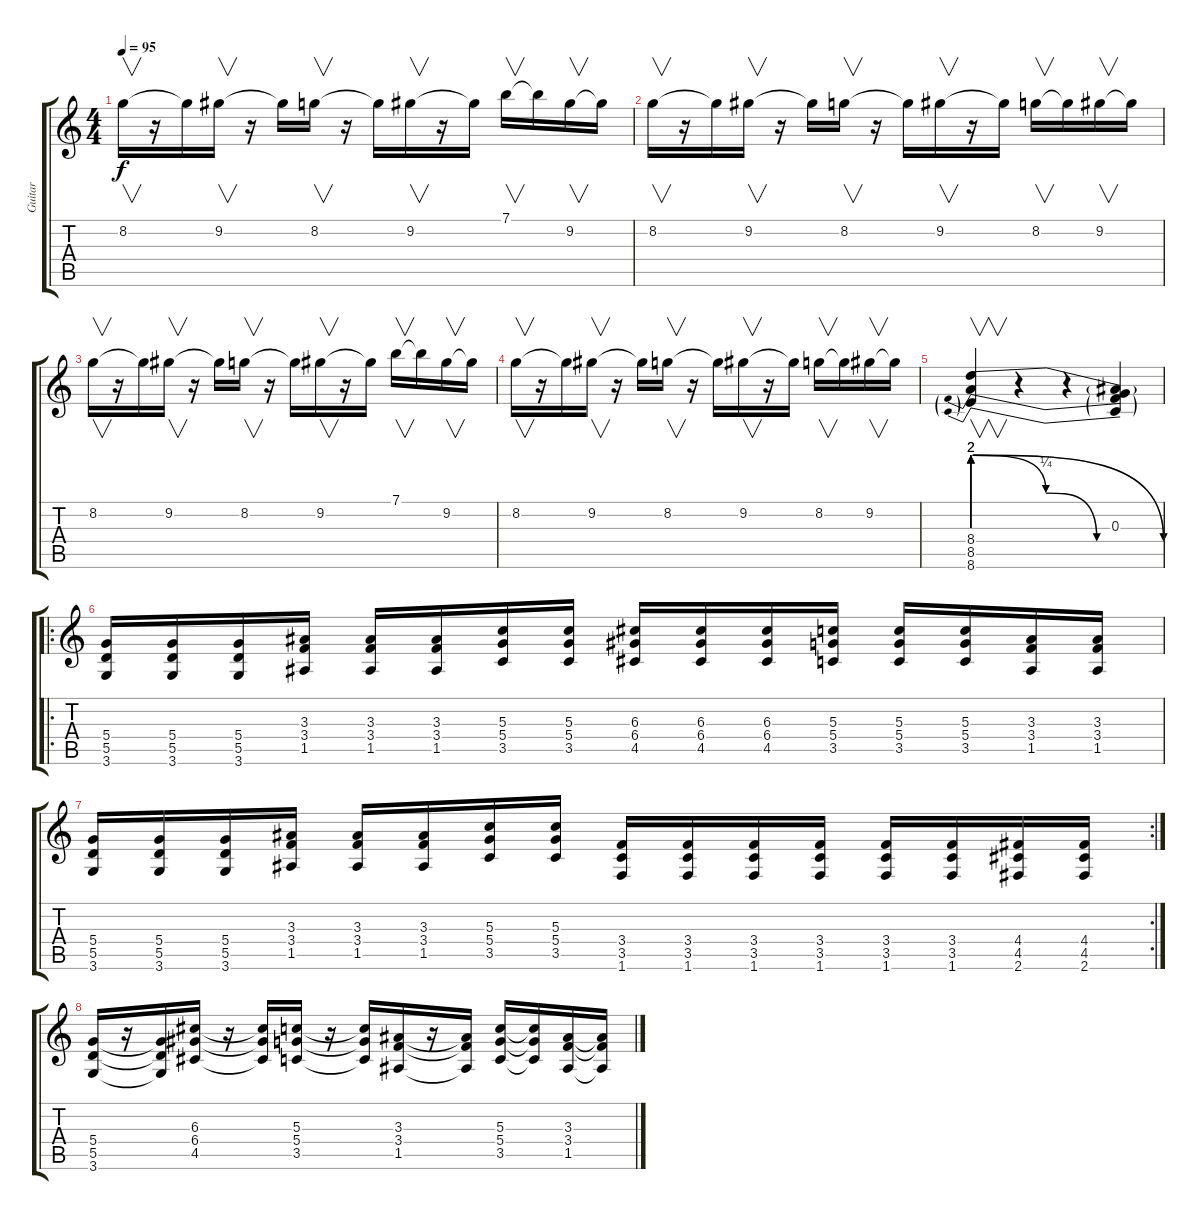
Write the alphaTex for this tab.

\track ("Guitar" "Guitar") {instrument distortionguitar}
\staff {score tabs}
\tuning (E4 B3 G3 D3 A2 E2) {hide}
\ts (4 4)
\tempo 95
\clef g2
\ks c
8.2.16{v dy f} r.16 8.2{t}.16 9.2.16{v} r.16 9.2{t}.16 8.2.16{v} r.16 8.2{t}.16 9.2.16{v} r.16 9.2{t}.16 7.1.16{v} 7.1{t}.16 9.2.16{v} 9.2{t}.16 |
8.2.16{v} r.16 8.2{t}.16 9.2.16{v} r.16 9.2{t}.16 8.2.16{v} r.16 8.2{t}.16 9.2.16{v} r.16 9.2{t}.16 8.2.16{v} 8.2{t}.16 9.2.16{v} 9.2{t}.16 |
8.2.16{v} r.16 8.2{t}.16 9.2.16{v} r.16 9.2{t}.16 8.2.16{v} r.16 8.2{t}.16 9.2.16{v} r.16 9.2{t}.16 7.1.16{v} 7.1{t}.16 9.2.16{v} 9.2{t}.16 |
8.2.16{v} r.16 8.2{t}.16 9.2.16{v} r.16 9.2{t}.16 8.2.16{v} r.16 8.2{t}.16 9.2.16{v} r.16 9.2{t}.16 8.2.16{v} 8.2{t}.16 9.2.16{v} 9.2{t}.16 |
(8.4{be (custom 0 8 23 1 39 0 57 0 60 0)} 8.5{be (prebendrelease 0 8 60 0)} 8.6{be (prebendrelease 0 8 60 0)}).4{v} r.4 r.4 (0.3 8.4{t} 8.5{t} 8.6{t}).4 |
\ro
(5.4 5.5 3.6).16 (5.4 5.5 3.6).16 (5.4 5.5 3.6).16 (3.3 3.4 1.5).16 (3.3 3.4 1.5).16 (3.3 3.4 1.5).16 (5.3 5.4 3.5).16 (5.3 5.4 3.5).16 (6.3 6.4 4.5).16 (6.3 6.4 4.5).16 (6.3 6.4 4.5).16 (5.3 5.4 3.5).16 (5.3 5.4 3.5).16 (5.3 5.4 3.5).16 (3.3 3.4 1.5).16 (3.3 3.4 1.5).16 |
\rc 2
(5.4 5.5 3.6).16 (5.4 5.5 3.6).16 (5.4 5.5 3.6).16 (3.3 3.4 1.5).16 (3.3 3.4 1.5).16 (3.3 3.4 1.5).16 (5.3 5.4 3.5).16 (5.3 5.4 3.5).16 (3.4 3.5 1.6).16 (3.4 3.5 1.6).16 (3.4 3.5 1.6).16 (3.4 3.5 1.6).16 (3.4 3.5 1.6).16 (3.4 3.5 1.6).16 (4.4 4.5 2.6).16 (4.4 4.5 2.6).16 |
(5.4 5.5 3.6).16 r.16 (5.4{t} 5.5{t} 3.6{t}).16 (6.3 6.4 4.5).16 r.16 (6.3{t} 6.4{t} 4.5{t}).16 (5.3 5.4 3.5).16 r.16 (5.3{t} 5.4{t} 3.5{t}).16 (3.3 3.4 1.5).16 r.16 (3.3{t} 3.4{t} 1.5{t}).16 (5.3 5.4 3.5).16 (5.3{t} 5.4{t} 3.5{t}).16 (3.3 3.4 1.5).16 (3.3{t} 3.4{t} 1.5{t}).16
